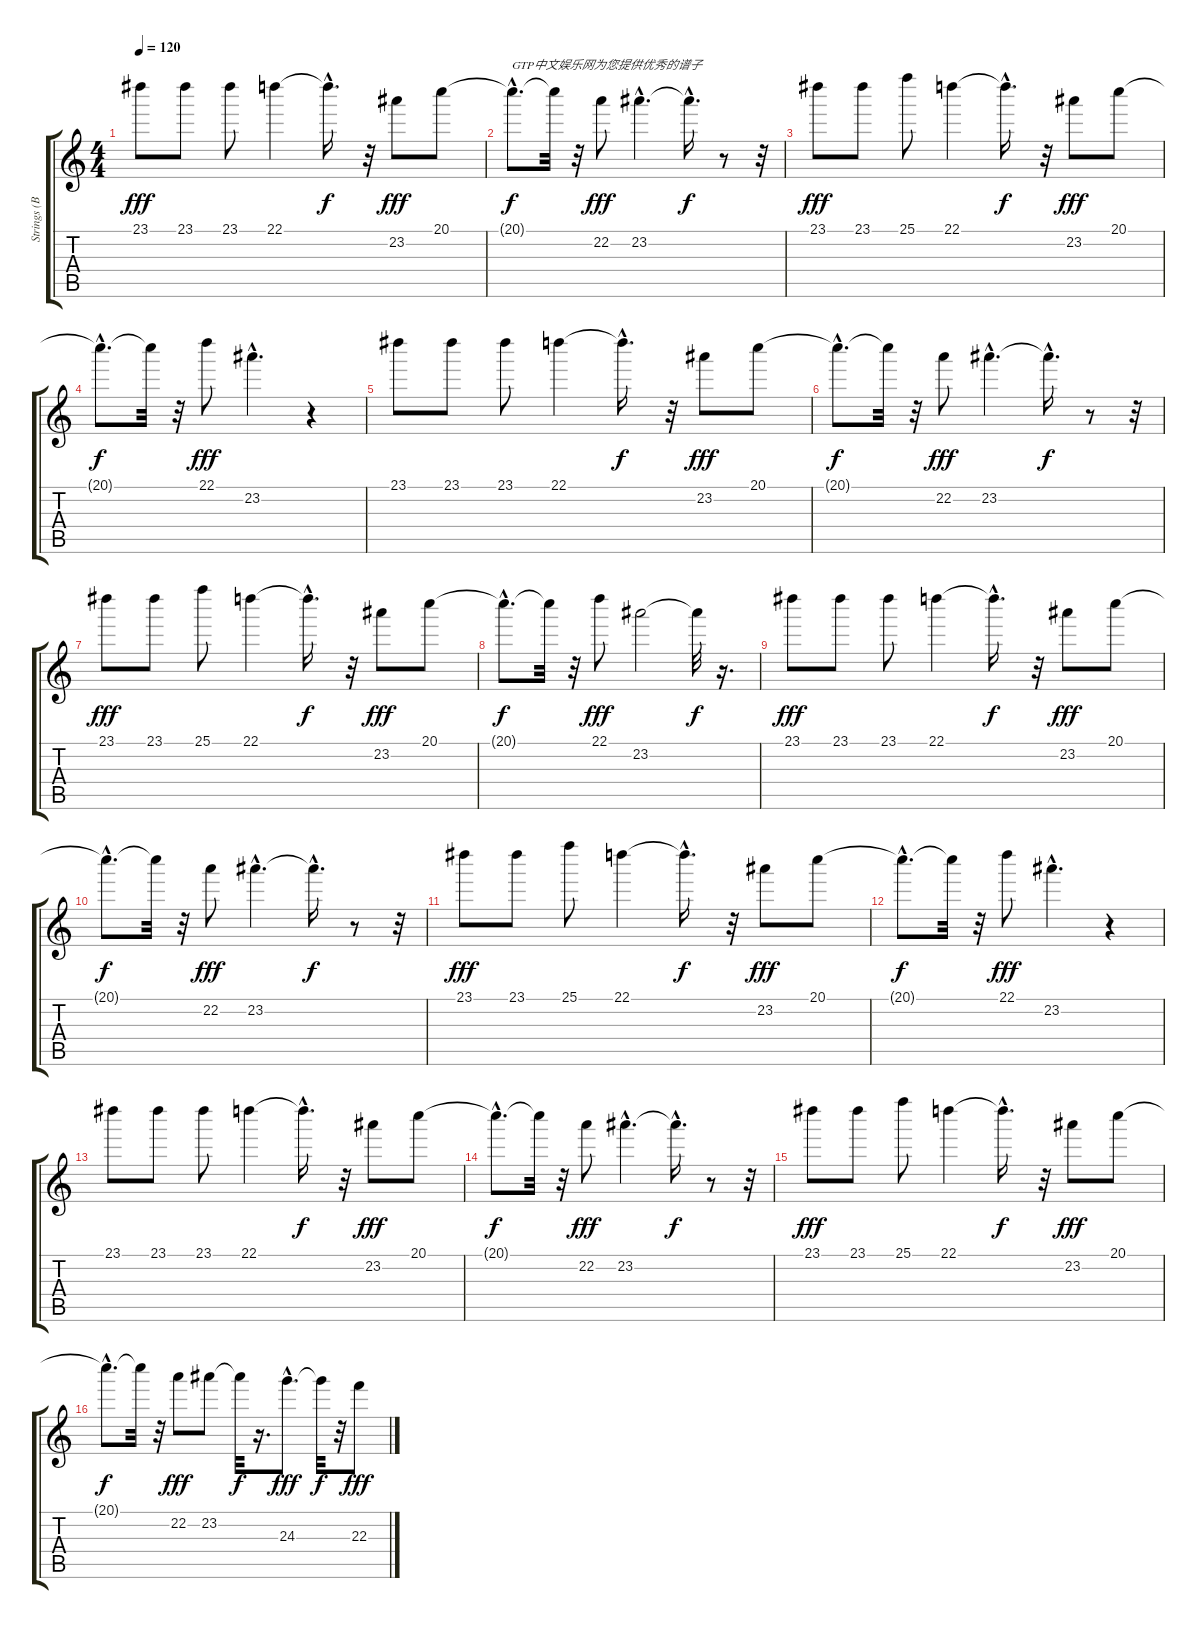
\track ("Strings (BB) (none)" "Strings (B") {instrument overdrivenguitar}
\staff {score tabs}
\tuning (E4 B3 G3 D3 A2 E2) {hide}
\ts (4 4)
\tempo 120
\clef g2
\ks c
23.1.8{dy fff instrument overdrivenguitar} 23.1.8 23.1.8 22.1.4 22.1{hac t}.16{d dy f} r.32 23.2.8{dy fff} 20.1.8 |
20.1{hac t}.8{d txt "GTP中文娱乐网为您提供优秀的谱子" dy f} 20.1{t}.32 r.32 22.2.8{dy fff} 23.2{hac}.4{d} 23.2{hac t}.16{d dy f} r.8 r.32 |
23.1.8{dy fff} 23.1.8 25.1.8 22.1.4 22.1{hac t}.16{d dy f} r.32 23.2.8{dy fff} 20.1.8 |
20.1{hac t}.8{d dy f} 20.1{t}.32 r.32 22.1.8{dy fff} 23.2{hac}.4{d} r.4 |
23.1.8 23.1.8 23.1.8 22.1.4 22.1{hac t}.16{d dy f} r.32 23.2.8{dy fff} 20.1.8 |
20.1{hac t}.8{d dy f} 20.1{t}.32 r.32 22.2.8{dy fff} 23.2{hac}.4{d} 23.2{hac t}.16{d dy f} r.8 r.32 |
23.1.8{dy fff} 23.1.8 25.1.8 22.1.4 22.1{hac t}.16{d dy f} r.32 23.2.8{dy fff} 20.1.8 |
20.1{hac t}.8{d dy f} 20.1{t}.32 r.32 22.1.8{dy fff} 23.2.2 23.2{t}.32{dy f} r.16{d} |
23.1.8{dy fff} 23.1.8 23.1.8 22.1.4 22.1{hac t}.16{d dy f} r.32 23.2.8{dy fff} 20.1.8 |
20.1{hac t}.8{d dy f} 20.1{t}.32 r.32 22.2.8{dy fff} 23.2{hac}.4{d} 23.2{hac t}.16{d dy f} r.8 r.32 |
23.1.8{dy fff} 23.1.8 25.1.8 22.1.4 22.1{hac t}.16{d dy f} r.32 23.2.8{dy fff} 20.1.8 |
20.1{hac t}.8{d dy f} 20.1{t}.32 r.32 22.1.8{dy fff} 23.2{hac}.4{d} r.4 |
23.1.8 23.1.8 23.1.8 22.1.4 22.1{hac t}.16{d dy f} r.32 23.2.8{dy fff} 20.1.8 |
20.1{hac t}.8{d dy f} 20.1{t}.32 r.32 22.2.8{dy fff} 23.2{hac}.4{d} 23.2{hac t}.16{d dy f} r.8 r.32 |
23.1.8{dy fff} 23.1.8 25.1.8 22.1.4 22.1{hac t}.16{d dy f} r.32 23.2.8{dy fff} 20.1.8 |
20.1{hac t}.8{d dy f} 20.1{t}.32 r.32 22.2.8{dy fff} 23.2.8 23.2{t}.32{dy f} r.16{d} 24.3{hac}.8{d dy fff} 24.3{t}.32{dy f} r.32 22.3.8{dy fff}
